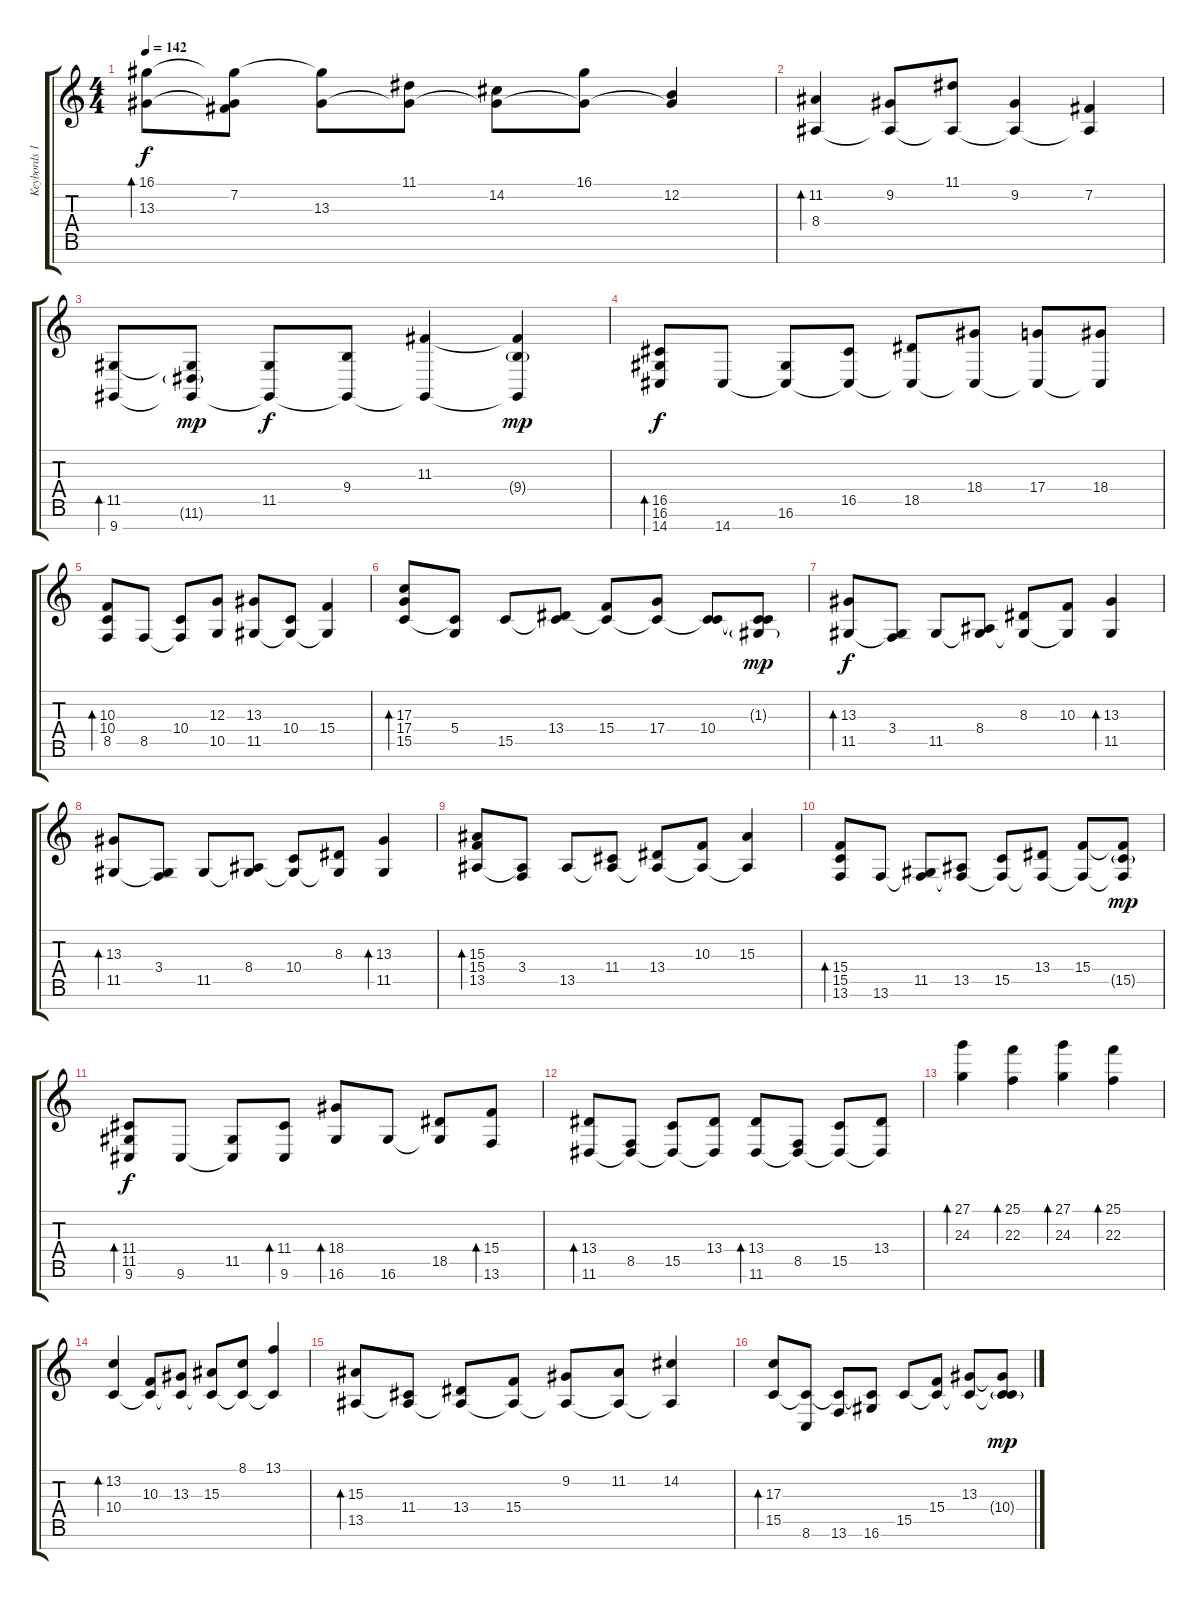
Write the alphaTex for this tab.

\track ("Keybords 1" "Keybords 1") {instrument brightacousticpiano}
\staff {score tabs}
\tuning (E4 B3 G3 D3 A2 E2 B1) {hide}
\ts (4 4)
\tempo 142
\clef g2
\ks c
(16.1 13.3).8{bd 120 dy f} (16.1{t} 7.2 13.3{t}).8 (16.1{t} 13.3).8 (11.1 13.3{t}).8 (14.2 13.3{t}).8 (16.1 13.3{t}).8 (12.2 13.3{t}).4 |
(11.2 8.4).4{bd 120} (9.2 8.4{t}).8 (11.1 8.4{t}).8 (9.2 8.4{t}).4 (7.2 8.4{t}).4 |
(11.5 9.7).8{bd 120} (11.5{t} 11.6{g} 9.7{t}).8{dy mp} (11.5 9.7{t}).8{dy f} (9.4 9.7{t}).8 (11.3 9.7{t}).4 (11.3{t} 9.4{g} 9.7{t}).4{dy mp} |
(16.5 16.6 14.7).8{bd 120 dy f} 14.7.8 (16.6 14.7{t}).8 (16.5 14.7{t}).8 (18.5 14.7{t}).8 (18.4 14.7{t}).8 (17.4 14.7{t}).8 (18.4 14.7{t}).8 |
(10.3 10.4 8.5).8{bd 120} 8.5.8 (10.4 8.5{t}).8 (12.3 10.5).8 (13.3 11.5).8 (10.4 11.5{t}).8 (15.4 11.5{t}).4 |
(17.3 17.4 15.5).8{bd 120} (5.4 15.5{t}).8 15.5.8 (13.4 15.5{t}).8 (15.4 15.5{t}).8 (17.4 15.5{t}).8 (10.4 15.5{t}).8 (1.3{g} 10.4{t} 15.5{t}).8{dy mp} |
(13.3 11.5).8{bd 120 dy f} (3.4 11.5{t}).8 11.5.8 (8.4 11.5{t}).8 (8.3 11.5{t}).8 (10.3 11.5{t}).8 (13.3 11.5).4{bd 120} |
(13.3 11.5).8{bd 120} (3.4 11.5{t}).8 11.5.8 (8.4 11.5{t}).8 (10.4 11.5{t}).8 (8.3 11.5{t}).8 (13.3 11.5).4{bd 120} |
(15.3 15.4 13.5).8{bd 120} (3.4 13.5{t}).8 13.5.8 (11.4 13.5{t}).8 (13.4 13.5{t}).8 (10.3 13.5{t}).8 (15.3 13.5{t}).4 |
(15.4 15.5 13.6).8{bd 120} 13.6.8 (11.5 13.6{t}).8 (13.5 13.6{t}).8 (15.5 13.6{t}).8 (13.4 13.6{t}).8 (15.4 13.6{t}).8 (15.4{t} 15.5{g} 13.6{t}).8{dy mp} |
(11.4 11.5 9.6).8{bd 120 dy f} 9.6.8 (11.5 9.6{t}).8 (11.4 9.6).8{bd 120} (18.4 16.6).8{bd 120} 16.6.8 (18.5 16.6{t}).8 (15.4 13.6).8{bd 120} |
(13.4 11.6).8{bd 120} (8.5 11.6{t}).8 (15.5 11.6{t}).8 (13.4 11.6{t}).8 (13.4 11.6).8{bd 120} (8.5 11.6{t}).8 (15.5 11.6{t}).8 (13.4 11.6{t}).8 |
(27.1 24.3).4{bd 120} (25.1 22.3).4{bd 120} (27.1 24.3).4{bd 120} (25.1 22.3).4{bd 120} |
(13.2 10.4).4{bd 120} (10.3 10.4{t}).8 (13.3 10.4{t}).8 (15.3 10.4{t}).8 (8.1 10.4{t}).8 (13.1 10.4{t}).4 |
(15.3 13.5).8{bd 120} (11.4 13.5{t}).8 (13.4 13.5{t}).8 (15.4 13.5{t}).8 (9.2 13.5{t}).8 (11.2 13.5{t}).8 (14.2 13.5{t}).4 |
(17.3 15.5).8{bd 120} (15.5{t} 8.6).8 (15.5{t} 13.6).8 (15.5{t} 16.6).8 15.5.8 (15.4 15.5{t}).8 (13.3 15.5{t}).8 (13.3{t} 10.4{g} 15.5{t}).8{dy mp}
